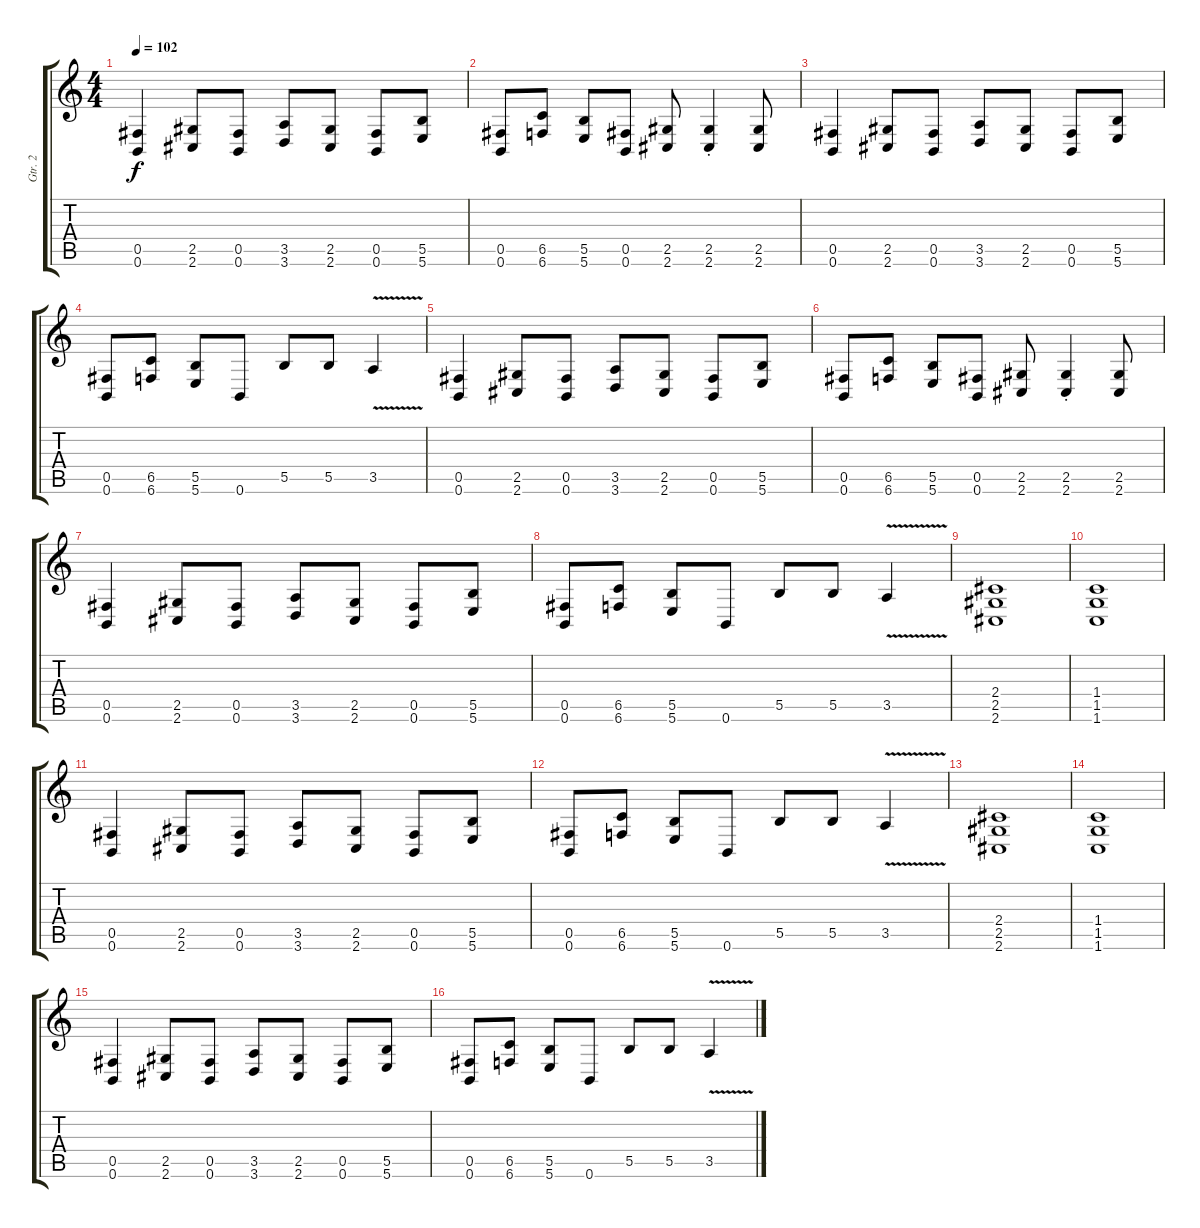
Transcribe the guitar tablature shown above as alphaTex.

\track ("Gtr. 2" "Gtr. 2") {instrument distortionguitar}
\staff {score tabs}
\tuning (Db4 Ab3 E3 B2 Gb2 B1) {hide}
\ts (4 4)
\tempo 102
\clef g2
\ks c
(0.5 0.6).4{dy f} (2.5 2.6).8 (0.5 0.6).8 (3.5 3.6).8 (2.5 2.6).8 (0.5 0.6).8 (5.5 5.6).8 |
(0.5 0.6).8 (6.5 6.6).8 (5.5 5.6).8 (0.5 0.6).8 (2.5 2.6).8 (2.5{st} 2.6{st}).4 (2.5 2.6).8 |
(0.5 0.6).4 (2.5 2.6).8 (0.5 0.6).8 (3.5 3.6).8 (2.5 2.6).8 (0.5 0.6).8 (5.5 5.6).8 |
(0.5 0.6).8 (6.5 6.6).8 (5.5 5.6).8 0.6.8 5.5.8 5.5.8 3.5{v}.4 |
(0.5 0.6).4 (2.5 2.6).8 (0.5 0.6).8 (3.5 3.6).8 (2.5 2.6).8 (0.5 0.6).8 (5.5 5.6).8 |
(0.5 0.6).8 (6.5 6.6).8 (5.5 5.6).8 (0.5 0.6).8 (2.5 2.6).8 (2.5{st} 2.6{st}).4 (2.5 2.6).8 |
(0.5 0.6).4 (2.5 2.6).8 (0.5 0.6).8 (3.5 3.6).8 (2.5 2.6).8 (0.5 0.6).8 (5.5 5.6).8 |
(0.5 0.6).8 (6.5 6.6).8 (5.5 5.6).8 0.6.8 5.5.8 5.5.8 3.5{v}.4 |
(2.4 2.5 2.6).1 |
(1.4 1.5 1.6).1 |
(0.5 0.6).4 (2.5 2.6).8 (0.5 0.6).8 (3.5 3.6).8 (2.5 2.6).8 (0.5 0.6).8 (5.5 5.6).8 |
(0.5 0.6).8 (6.5 6.6).8 (5.5 5.6).8 0.6.8 5.5.8 5.5.8 3.5{v}.4 |
(2.4 2.5 2.6).1 |
(1.4 1.5 1.6).1 |
(0.5 0.6).4 (2.5 2.6).8 (0.5 0.6).8 (3.5 3.6).8 (2.5 2.6).8 (0.5 0.6).8 (5.5 5.6).8 |
(0.5 0.6).8 (6.5 6.6).8 (5.5 5.6).8 0.6.8 5.5.8 5.5.8 3.5{v}.4
